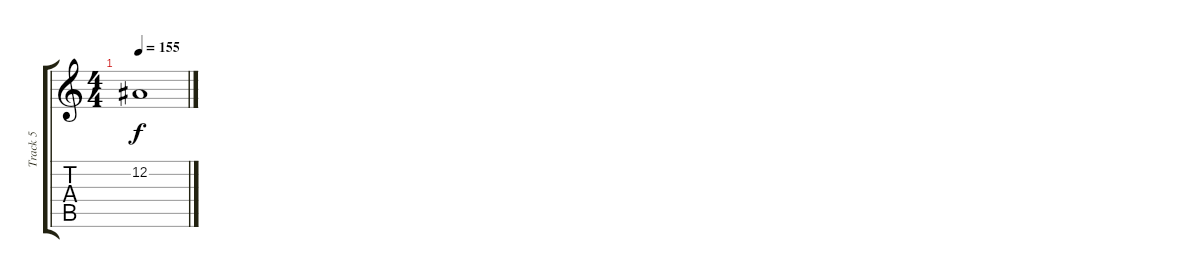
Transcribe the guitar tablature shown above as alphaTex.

\track ("Track 5" "Track 5") {instrument brasssection}
\staff {score tabs}
\tuning (Eb4 Bb3 Gb3 Db3 Ab2 Eb2) {hide}
\ts (4 4)
\tempo 155
\clef g2
\ks c
12.2.1{dy f}
